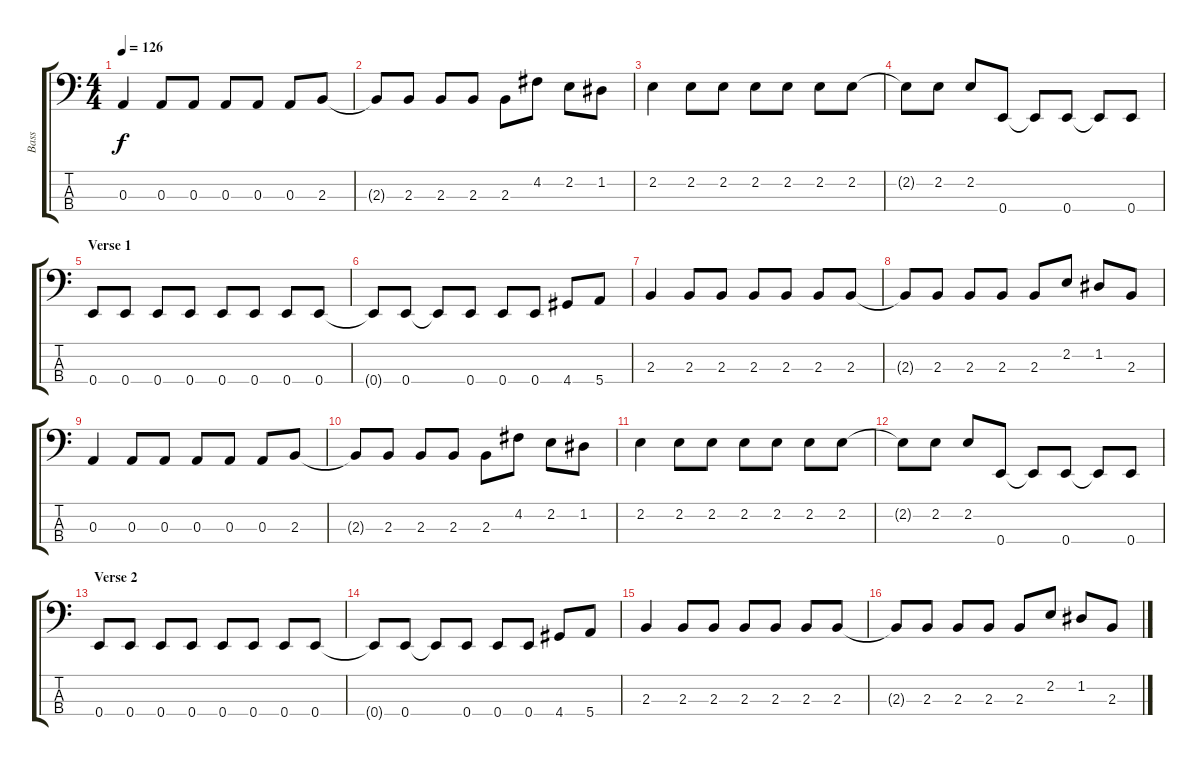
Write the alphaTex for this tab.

\track ("Bass" "Bass") {instrument electricbassfinger}
\staff {score tabs}
\tuning (G2 D2 A1 E1) {hide}
\ts (4 4)
\tempo 126
\clef f4
\ks c
0.3.4{dy f} 0.3.8 0.3.8 0.3.8 0.3.8 0.3.8 2.3.8 |
2.3{t}.8 2.3.8 2.3.8 2.3.8 2.3.8 4.2.8 2.2.8 1.2.8 |
2.2.4 2.2.8 2.2.8 2.2.8 2.2.8 2.2.8 2.2.8 |
2.2{t}.8 2.2.8 2.2.8 0.4.8 0.4{t}.8 0.4.8 0.4{t}.8 0.4.8 |
\section ("" "Verse 1")
0.4.8 0.4.8 0.4.8 0.4.8 0.4.8 0.4.8 0.4.8 0.4.8 |
0.4{t}.8 0.4.8 0.4{t}.8 0.4.8 0.4.8 0.4.8 4.4.8 5.4.8 |
2.3.4 2.3.8 2.3.8 2.3.8 2.3.8 2.3.8 2.3.8 |
2.3{t}.8 2.3.8 2.3.8 2.3.8 2.3.8 2.2.8 1.2.8 2.3.8 |
0.3.4 0.3.8 0.3.8 0.3.8 0.3.8 0.3.8 2.3.8 |
2.3{t}.8 2.3.8 2.3.8 2.3.8 2.3.8 4.2.8 2.2.8 1.2.8 |
2.2.4 2.2.8 2.2.8 2.2.8 2.2.8 2.2.8 2.2.8 |
2.2{t}.8 2.2.8 2.2.8 0.4.8 0.4{t}.8 0.4.8 0.4{t}.8 0.4.8 |
\section ("" "Verse 2")
0.4.8 0.4.8 0.4.8 0.4.8 0.4.8 0.4.8 0.4.8 0.4.8 |
0.4{t}.8 0.4.8 0.4{t}.8 0.4.8 0.4.8 0.4.8 4.4.8 5.4.8 |
2.3.4 2.3.8 2.3.8 2.3.8 2.3.8 2.3.8 2.3.8 |
2.3{t}.8 2.3.8 2.3.8 2.3.8 2.3.8 2.2.8 1.2.8 2.3.8
